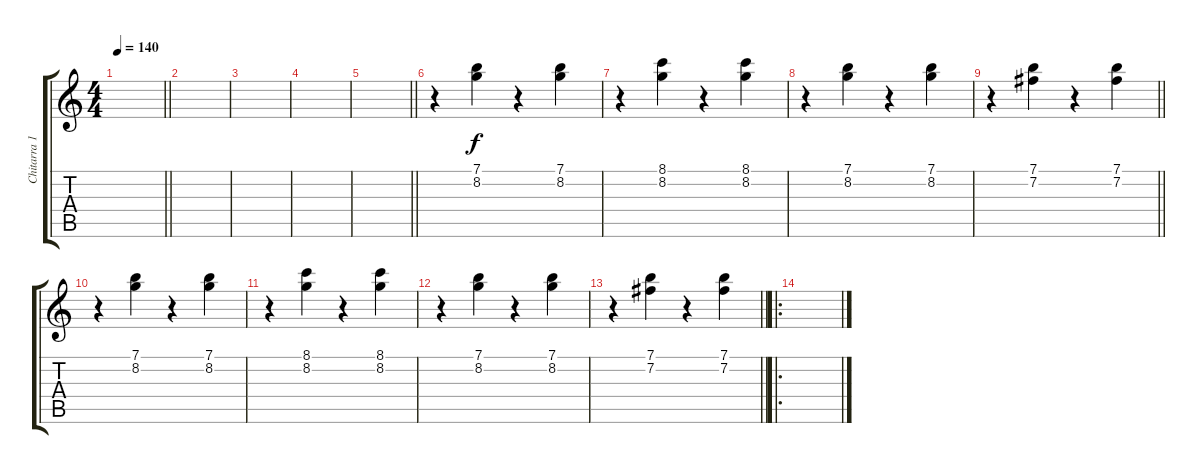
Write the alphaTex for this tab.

\track ("Chitarra 1" "Chitarra 1") {instrument distortionguitar}
\staff {score tabs}
\tuning (E4 B3 G3 D3 A2 E2) {hide}
\ts (4 4)
\tempo 140
\clef g2
\barLineRight lightlight
\ks c
|
|
|
|
\barLineRight lightlight
|
r.4 (7.1 8.2).4 r.4 (7.1 8.2).4 |
r.4 (8.1 8.2).4 r.4 (8.1 8.2).4 |
r.4 (7.1 8.2).4 r.4 (7.1 8.2).4 |
\barLineRight lightlight
r.4 (7.1 7.2).4 r.4 (7.1 7.2).4 |
r.4 (7.1 8.2).4 r.4 (7.1 8.2).4 |
r.4 (8.1 8.2).4 r.4 (8.1 8.2).4 |
r.4 (7.1 8.2).4 r.4 (7.1 8.2).4 |
\barLineRight lightlight
r.4 (7.1 7.2).4 r.4 (7.1 7.2).4 |
\ro
